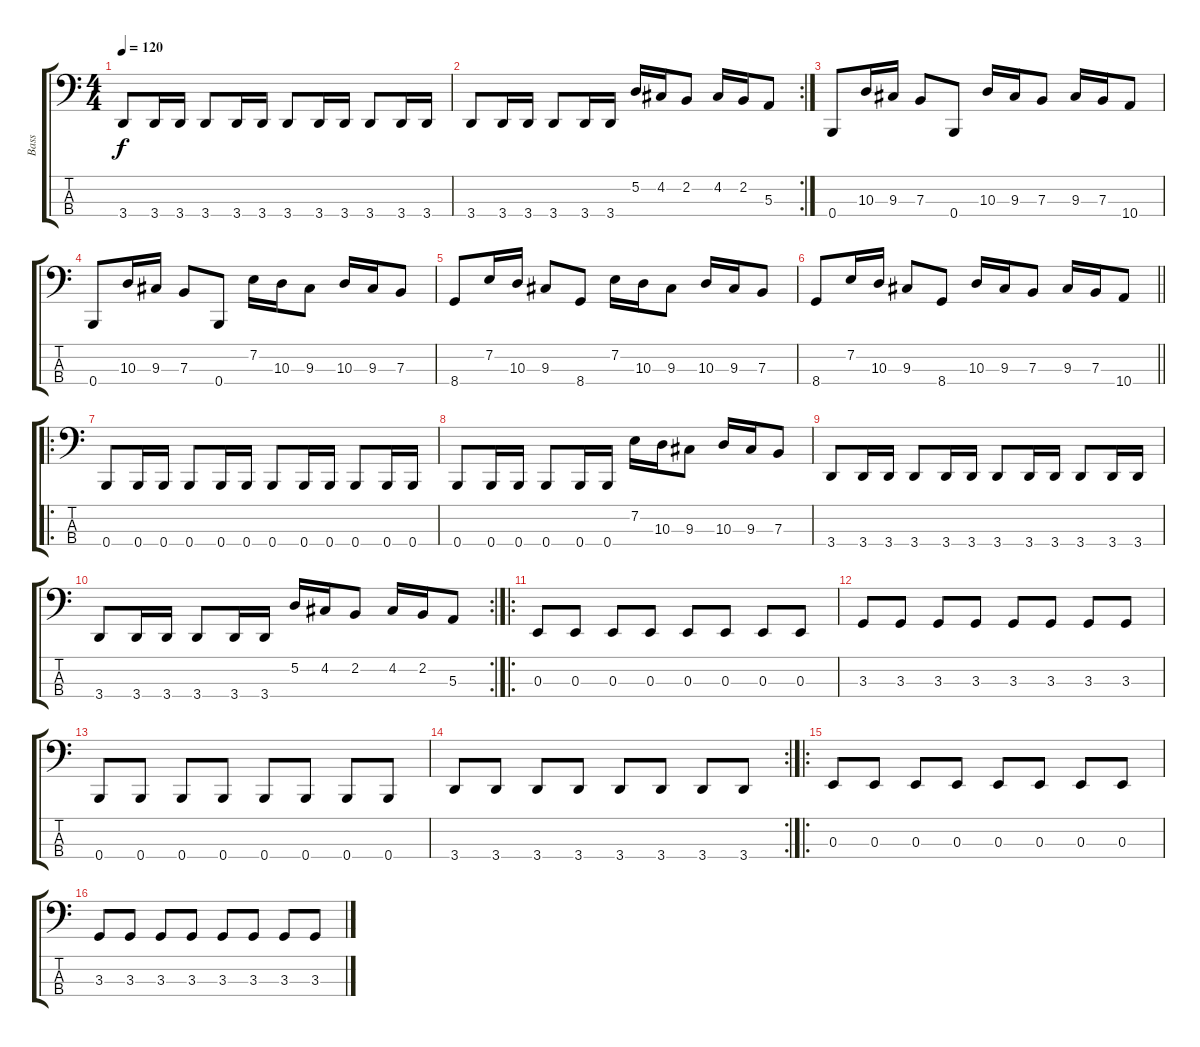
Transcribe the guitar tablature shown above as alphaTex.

\track ("Bass" "Bass") {instrument electricbassfinger}
\staff {score tabs}
\tuning (D2 A1 E1 B0) {hide}
\ts (4 4)
\tempo 120
\clef f4
\ks c
3.4.8{dy f} 3.4.16 3.4.16 3.4.8 3.4.16 3.4.16 3.4.8 3.4.16 3.4.16 3.4.8 3.4.16 3.4.16 |
\rc 2
3.4.8 3.4.16 3.4.16 3.4.8 3.4.16 3.4.16 5.2.16 4.2.16 2.2.8 4.2.16 2.2.16 5.3.8 |
0.4.8 10.3.16 9.3.16 7.3.8 0.4.8 10.3.16 9.3.16 7.3.8 9.3.16 7.3.16 10.4.8 |
0.4.8 10.3.16 9.3.16 7.3.8 0.4.8 7.2.16 10.3.16 9.3.8 10.3.16 9.3.16 7.3.8 |
8.4.8 7.2.16 10.3.16 9.3.8 8.4.8 7.2.16 10.3.16 9.3.8 10.3.16 9.3.16 7.3.8 |
\barLineRight lightlight
8.4.8 7.2.16 10.3.16 9.3.8 8.4.8 10.3.16 9.3.16 7.3.8 9.3.16 7.3.16 10.4.8 |
\ro
0.4.8 0.4.16 0.4.16 0.4.8 0.4.16 0.4.16 0.4.8 0.4.16 0.4.16 0.4.8 0.4.16 0.4.16 |
0.4.8 0.4.16 0.4.16 0.4.8 0.4.16 0.4.16 7.2.16 10.3.16 9.3.8 10.3.16 9.3.16 7.3.8 |
3.4.8 3.4.16 3.4.16 3.4.8 3.4.16 3.4.16 3.4.8 3.4.16 3.4.16 3.4.8 3.4.16 3.4.16 |
\rc 2
3.4.8 3.4.16 3.4.16 3.4.8 3.4.16 3.4.16 5.2.16 4.2.16 2.2.8 4.2.16 2.2.16 5.3.8 |
\ro
0.3.8 0.3.8 0.3.8 0.3.8 0.3.8 0.3.8 0.3.8 0.3.8 |
3.3.8 3.3.8 3.3.8 3.3.8 3.3.8 3.3.8 3.3.8 3.3.8 |
0.4.8 0.4.8 0.4.8 0.4.8 0.4.8 0.4.8 0.4.8 0.4.8 |
\rc 2
3.4.8 3.4.8 3.4.8 3.4.8 3.4.8 3.4.8 3.4.8 3.4.8 |
\ro
0.3.8 0.3.8 0.3.8 0.3.8 0.3.8 0.3.8 0.3.8 0.3.8 |
3.3.8 3.3.8 3.3.8 3.3.8 3.3.8 3.3.8 3.3.8 3.3.8
